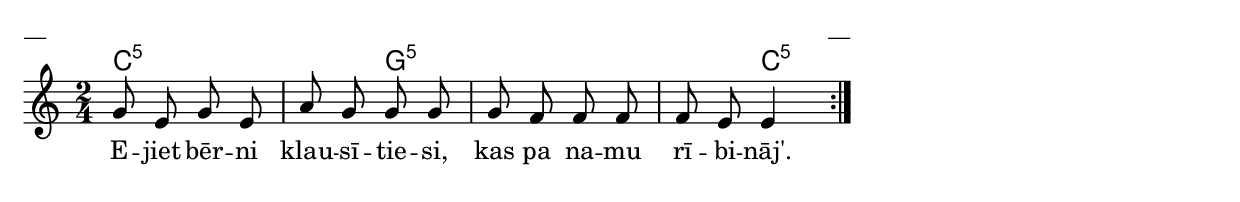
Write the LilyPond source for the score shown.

\version "2.13.16"
%\header {
%    title = "Ejiet, bērni, klausītiesi"
%}
\paper {
line-width = 14\cm
left-margin = 0.4\cm
between-system-padding = 0.1\cm
between-system-space = 0.1\cm
}
\layout {
indent = #0
ragged-last = ##f
}



chordsA = \chordmode {
\time 2/4
\repeat volta 2 {
c2:5 | c4:5 g4:5 | g2:5 | g4:5 c4:5 |   
}
}


voiceA = \relative c'' { 
\clef "treble"
\key c\major
\time 2/4
\repeat volta 2 {        
g8 e g e | a g g g | g f f f | f e e4
}
} 


lyricA = \lyricmode {
E -- jiet bēr -- ni  klau -- sī -- tie -- si, 
kas pa na -- mu rī -- bi -- nāj'. 
}


fullScore = <<
\new ChordNames { 
\set chordChanges = ##t
\chordsA 
}
\new Staff {
<<
\new Voice = "voiceA" { \oneVoice \autoBeamOff \voiceA }
\lyricsto "voiceA" \new Lyrics \lyricA
>>
}
>>

\score {
\fullScore
\header { piece = "__" opus = "__" }
}
\markup { \with-color #(x11-color 'white) \sans \smaller "__" }
\score {
\unfoldRepeats
\fullScore
\midi {
\context { \Staff \remove "Staff_performer" }
\context { \Voice \consists "Staff_performer" }
}
}


